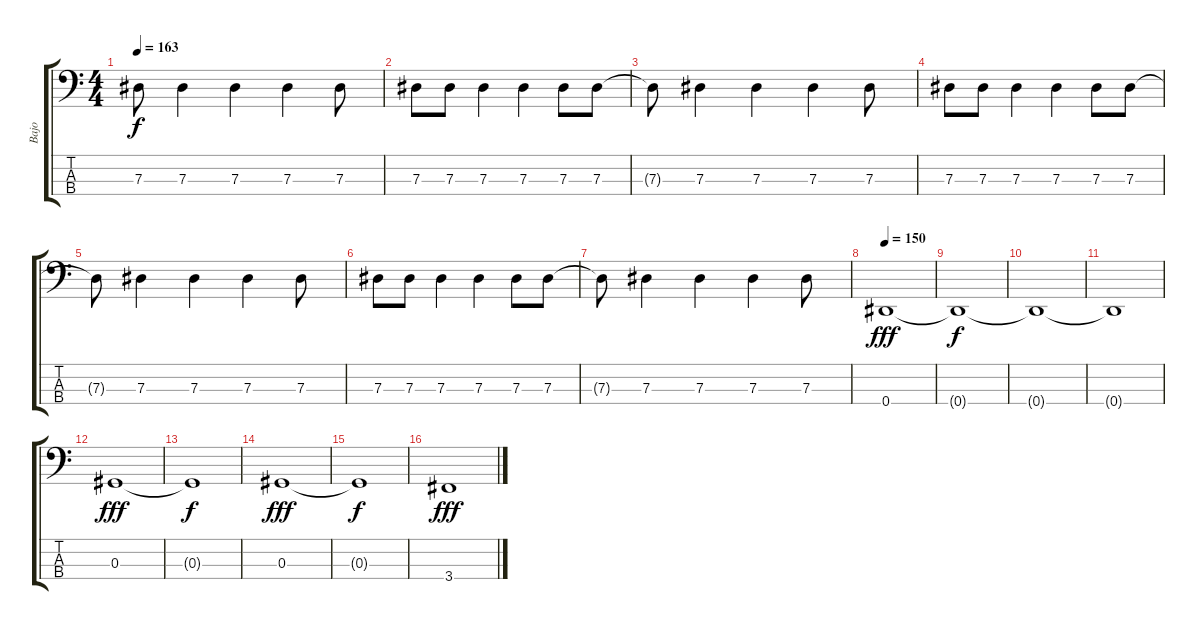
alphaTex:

\track ("Bajo" "Bajo") {instrument electricbassfinger}
\staff {score tabs}
\tuning (Gb2 Db2 Ab1 Eb1) {hide}
\ts (4 4)
\tempo 163
\clef f4
\ks c
7.3{t}.8{dy f} 7.3.4 7.3.4 7.3.4 7.3.8 |
7.3.8 7.3.8 7.3.4 7.3.4 7.3.8 7.3.8 |
7.3{t}.8 7.3.4 7.3.4 7.3.4 7.3.8 |
7.3.8 7.3.8 7.3.4 7.3.4 7.3.8 7.3.8 |
7.3{t}.8 7.3.4 7.3.4 7.3.4 7.3.8 |
7.3.8 7.3.8 7.3.4 7.3.4 7.3.8 7.3.8 |
7.3{t}.8 7.3.4 7.3.4 7.3.4 7.3.8 |
\tempo 150
0.4.1{dy fff} |
0.4{t}.1{dy f} |
0.4{t}.1 |
0.4{t}.1 |
0.3.1{dy fff} |
0.3{t}.1{dy f} |
0.3.1{dy fff} |
0.3{t}.1{dy f} |
3.4.1{dy fff}
